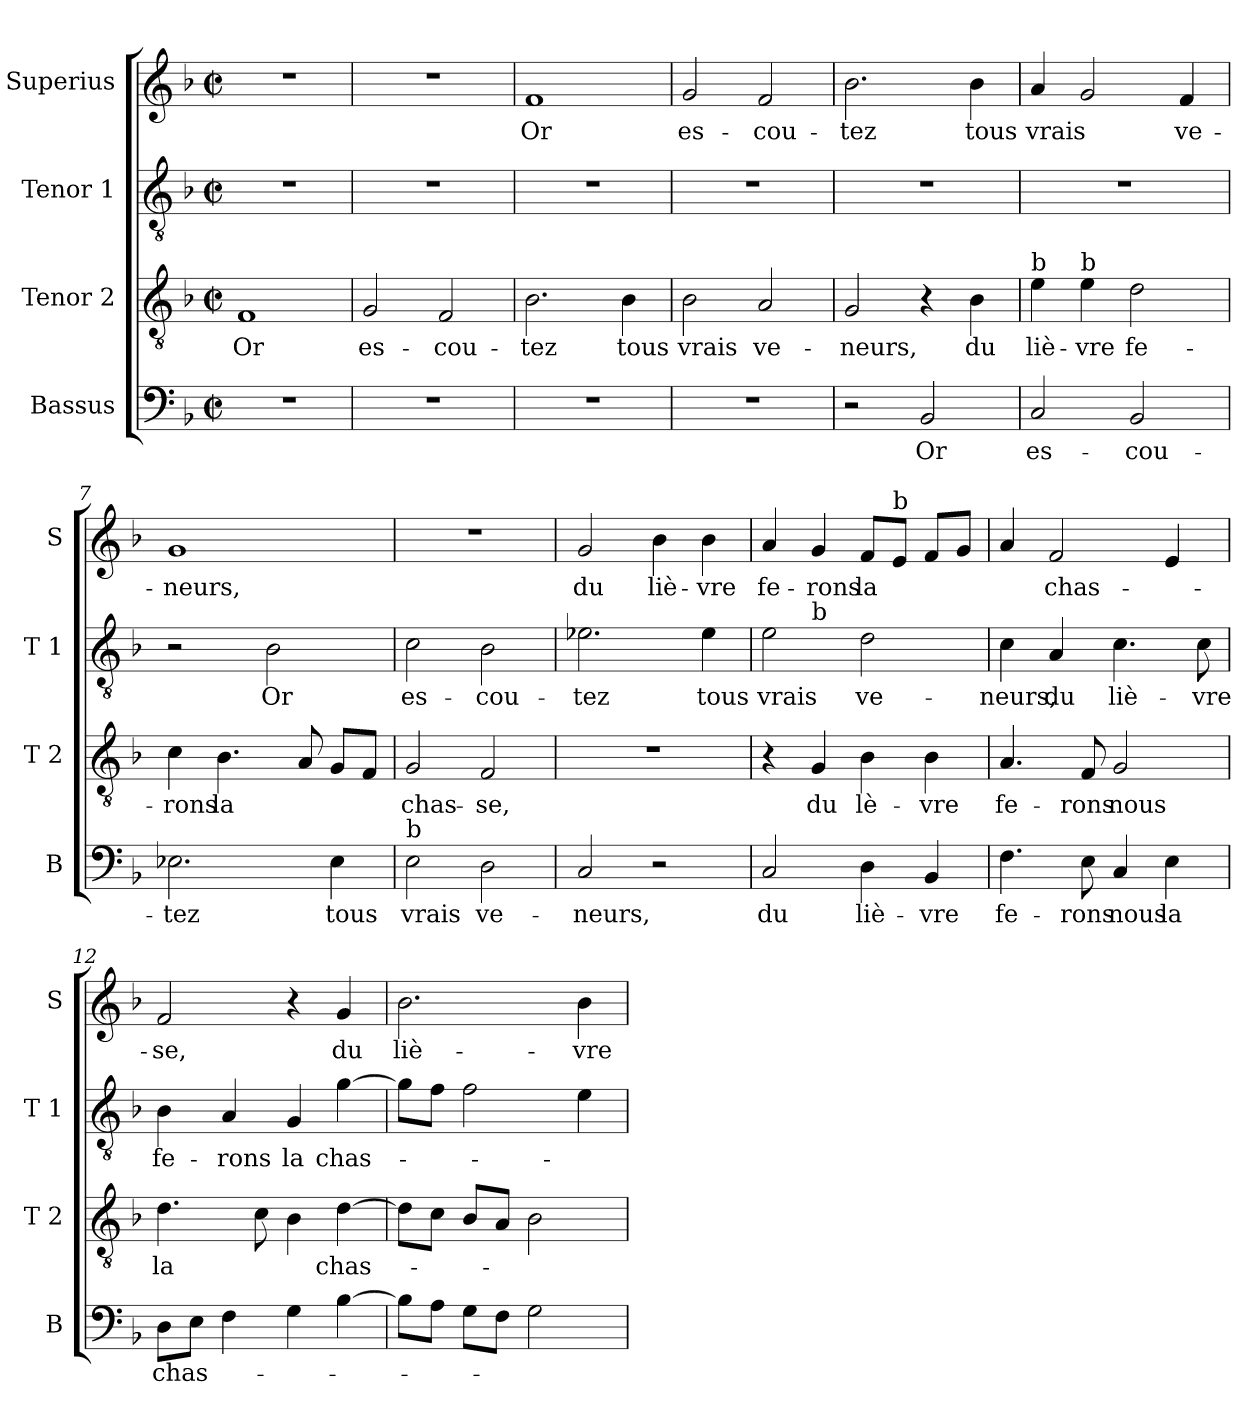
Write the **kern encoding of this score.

**kern	**text	**kern	**text	**kern	**text	**kern	**text
*part4	*part4	*part3	*part3	*part2	*part2	*part1	*part1
*staff4	*staff4	*staff3	*staff3	*staff2	*staff2	*staff1	*staff1
*I"Bassus	*	*I"Tenor 2	*	*I"Tenor 1	*	*I"Superius	*
*I'B	*	*I'T 2	*	*I'T 1	*	*I'S	*
*clefF4	*	*clefGv2	*	*clefGv2	*	*clefG2	*
*k[b-]	*	*k[b-]	*	*k[b-]	*	*k[b-]	*
*F:	*	*F:	*	*F:	*	*F:	*
*M2/2	*	*M2/2	*	*M2/2	*	*M2/2	*
*met(c|)	*	*met(c|)	*	*met(c|)	*	*met(c|)	*
=1	=1	=1	=1	=1	=1	=1	=1
!	!	!	!LO:LY:b	!	!	!	!
1r	.	1F	Or	1r	.	1r	.
=2	=2	=2	=2	=2	=2	=2	=2
!	!	!	!LO:LY:b	!	!	!	!
1r	.	2G/	es-	1r	.	1r	.
!	!	!	!LO:LY:b	!	!	!	!
.	.	2F/	-cou-	.	.	.	.
=3	=3	=3	=3	=3	=3	=3	=3
!	!	!	!LO:LY:b	!	!	!	!LO:LY:b
1r	.	2.B-\	-tez	1r	.	1f	Or
!	!	!	!LO:LY:b	!	!	!	!
.	.	4B-\	tous	.	.	.	.
=4	=4	=4	=4	=4	=4	=4	=4
!	!	!	!LO:LY:b	!	!	!	!LO:LY:b
1r	.	2B-\	vrais	1r	.	2g/	es-
!	!	!	!LO:LY:b	!	!	!	!LO:LY:b
.	.	2A/	ve-	.	.	2f/	-cou-
=5	=5	=5	=5	=5	=5	=5	=5
!	!	!	!LO:LY:b	!	!	!	!LO:LY:b
2r	.	2G/	-neurs,	1r	.	2.b-\	-tez
!	!LO:LY:b	!	!	!	!	!	!
2BB-/	Or	4r	.	.	.	.	.
!	!	!	!LO:LY:b	!	!	!	!LO:LY:b
.	.	4B-\	du	.	.	4b-\	tous
!!LO:LB:g=z
=6	=6	=6	=6	=6	=6	=6	=6
!	!	!LO:TX:a:t=b	!	!	!	!	!
!	!LO:LY:b	!	!LO:LY:b	!	!	!	!LO:LY:b
2C/	es-	4e\	liè-	1r	.	4a/	vrais
!	!	!LO:TX:a:t=b	!	!	!	!	!
!	!	!	!LO:LY:b	!	!	!	!
.	.	4e\	-vre	.	.	2g/	.
!	!LO:LY:b	!	!LO:LY:b	!	!	!	!
2BB-/	-cou-	2d\	fe-	.	.	.	.
!	!	!	!	!	!	!	!LO:LY:b
.	.	.	.	.	.	4f/	ve-
=7	=7	=7	=7	=7	=7	=7	=7
!	!LO:LY:b	!	!LO:LY:b	!	!	!	!LO:LY:b
2.E-X\	-tez	4c\	-rons	2r	.	1g	-neurs,
!	!	!	!LO:LY:b	!	!	!	!
.	.	4.B-\	la	.	.	.	.
!	!	!	!	!	!LO:LY:b	!	!
.	.	.	.	2B-\	Or	.	.
.	.	8A/	.	.	.	.	.
!	!LO:LY:b	!	!	!	!	!	!
4E-\	tous	8G/L	.	.	.	.	.
.	.	8F/J	.	.	.	.	.
=8	=8	=8	=8	=8	=8	=8	=8
!LO:TX:a:t=b	!	!	!	!	!	!	!
!	!LO:LY:b	!	!LO:LY:b	!	!LO:LY:b	!	!
2E\	vrais	2G/	chas-	2c\	es-	1r	.
!	!LO:LY:b	!	!LO:LY:b	!	!LO:LY:b	!	!
2D\	ve-	2F/	-se,	2B-\	-cou-	.	.
=9	=9	=9	=9	=9	=9	=9	=9
!	!LO:LY:b	!	!	!	!LO:LY:b	!	!LO:LY:b
2C/	-neurs,	1r	.	2.e-X\	-tez	2g/	du
!	!	!	!	!	!	!	!LO:LY:b
2r	.	.	.	.	.	4b-\	liè-
!	!	!	!	!	!LO:LY:b	!	!LO:LY:b
.	.	.	.	4e-\	tous	4b-\	-vre
=10	=10	=10	=10	=10	=10	=10	=10
!	!LO:LY:b	!	!	!	!LO:LY:b	!	!LO:LY:b
*	*	*	*	*^	*	*	*
2C/	du	4r	.	2e\	4ryy	vrais	4a/	fe-
!	!	!	!	!	!LO:TX:a:t=b	!	!	!
!	!	!	!LO:LY:b	!	!	!	!	!LO:LY:b
.	.	4G/	du	.	2.ryy	.	4g/	-rons
!	!LO:LY:b	!	!LO:LY:b	!	!	!LO:LY:b	!	!LO:LY:b
4D\	liè-	4B-\	lè-	2d\	.	ve-	8f/L	la
!	!	!	!	!	!	!	!LO:TX:a:t=b	!
.	.	.	.	.	.	.	8e/J	.
!	!LO:LY:b	!	!LO:LY:b	!	!	!	!	!
4BB-/	-vre	4B-\	-vre	.	.	.	8f/L	.
.	.	.	.	.	.	.	8g/J	.
!!LO:LB:g=z
=11	=11	=11	=11	=11	=11	=11	=11	=11
!	!LO:LY:b	!	!LO:LY:b	!	!	!LO:LY:b	!	!
*	*	*	*	*v	*v	*	*	*
4.F\	fe-	4.A/	fe-	4c\	-neurs,	4a/	.
!	!	!	!	!	!LO:LY:b	!	!LO:LY:b
.	.	.	.	4A/	du	2f/	chas-
!	!LO:LY:b	!	!LO:LY:b	!	!	!	!
8E\	-rons	8F/	-rons	.	.	.	.
!	!LO:LY:b	!	!LO:LY:b	!	!LO:LY:b	!	!
4C/	nous	2G/	nous	4.c\	liè-	.	.
!	!LO:LY:b	!	!	!	!	!	!
4E\	la	.	.	.	.	4e/	.
!	!	!	!	!	!LO:LY:b	!	!
.	.	.	.	8c\	-vre	.	.
=12	=12	=12	=12	=12	=12	=12	=12
!	!LO:LY:b	!	!LO:LY:b	!	!LO:LY:b	!	!LO:LY:b
8D\L	chas-	4.d\	la	4B-\	fe-	2f/	-se,
8E\J	.	.	.	.	.	.	.
!	!	!	!	!	!LO:LY:b	!	!
4F\	.	.	.	4A/	-rons	.	.
.	.	8c\	.	.	.	.	.
!	!	!	!	!	!LO:LY:b	!	!
4G\	.	4B-\	.	4G/	la	4r	.
!	!	!	!LO:LY:b	!	!LO:LY:b	!	!LO:LY:b
[4B-\	.	[4d\	chas-	[4g\	chas-	4g/	du
=13	=13	=13	=13	=13	=13	=13	=13
!	!	!	!	!	!	!	!LO:LY:b
8B-\L]	.	8d\L]	.	8g\L]	.	2.b-\	liè-
8A\J	.	8c\J	.	8f\J	.	.	.
8G\L	.	8B-/L	.	2f\	.	.	.
8F\J	.	8A/J	.	.	.	.	.
2G\	.	2B-\	.	.	.	.	.
!	!	!	!	!	!	!	!LO:LY:b
.	.	.	.	4e\	.	4b-\	-vre
=	=	=	=	=	=	=	=
*-	*-	*-	*-	*-	*-	*-	*-
